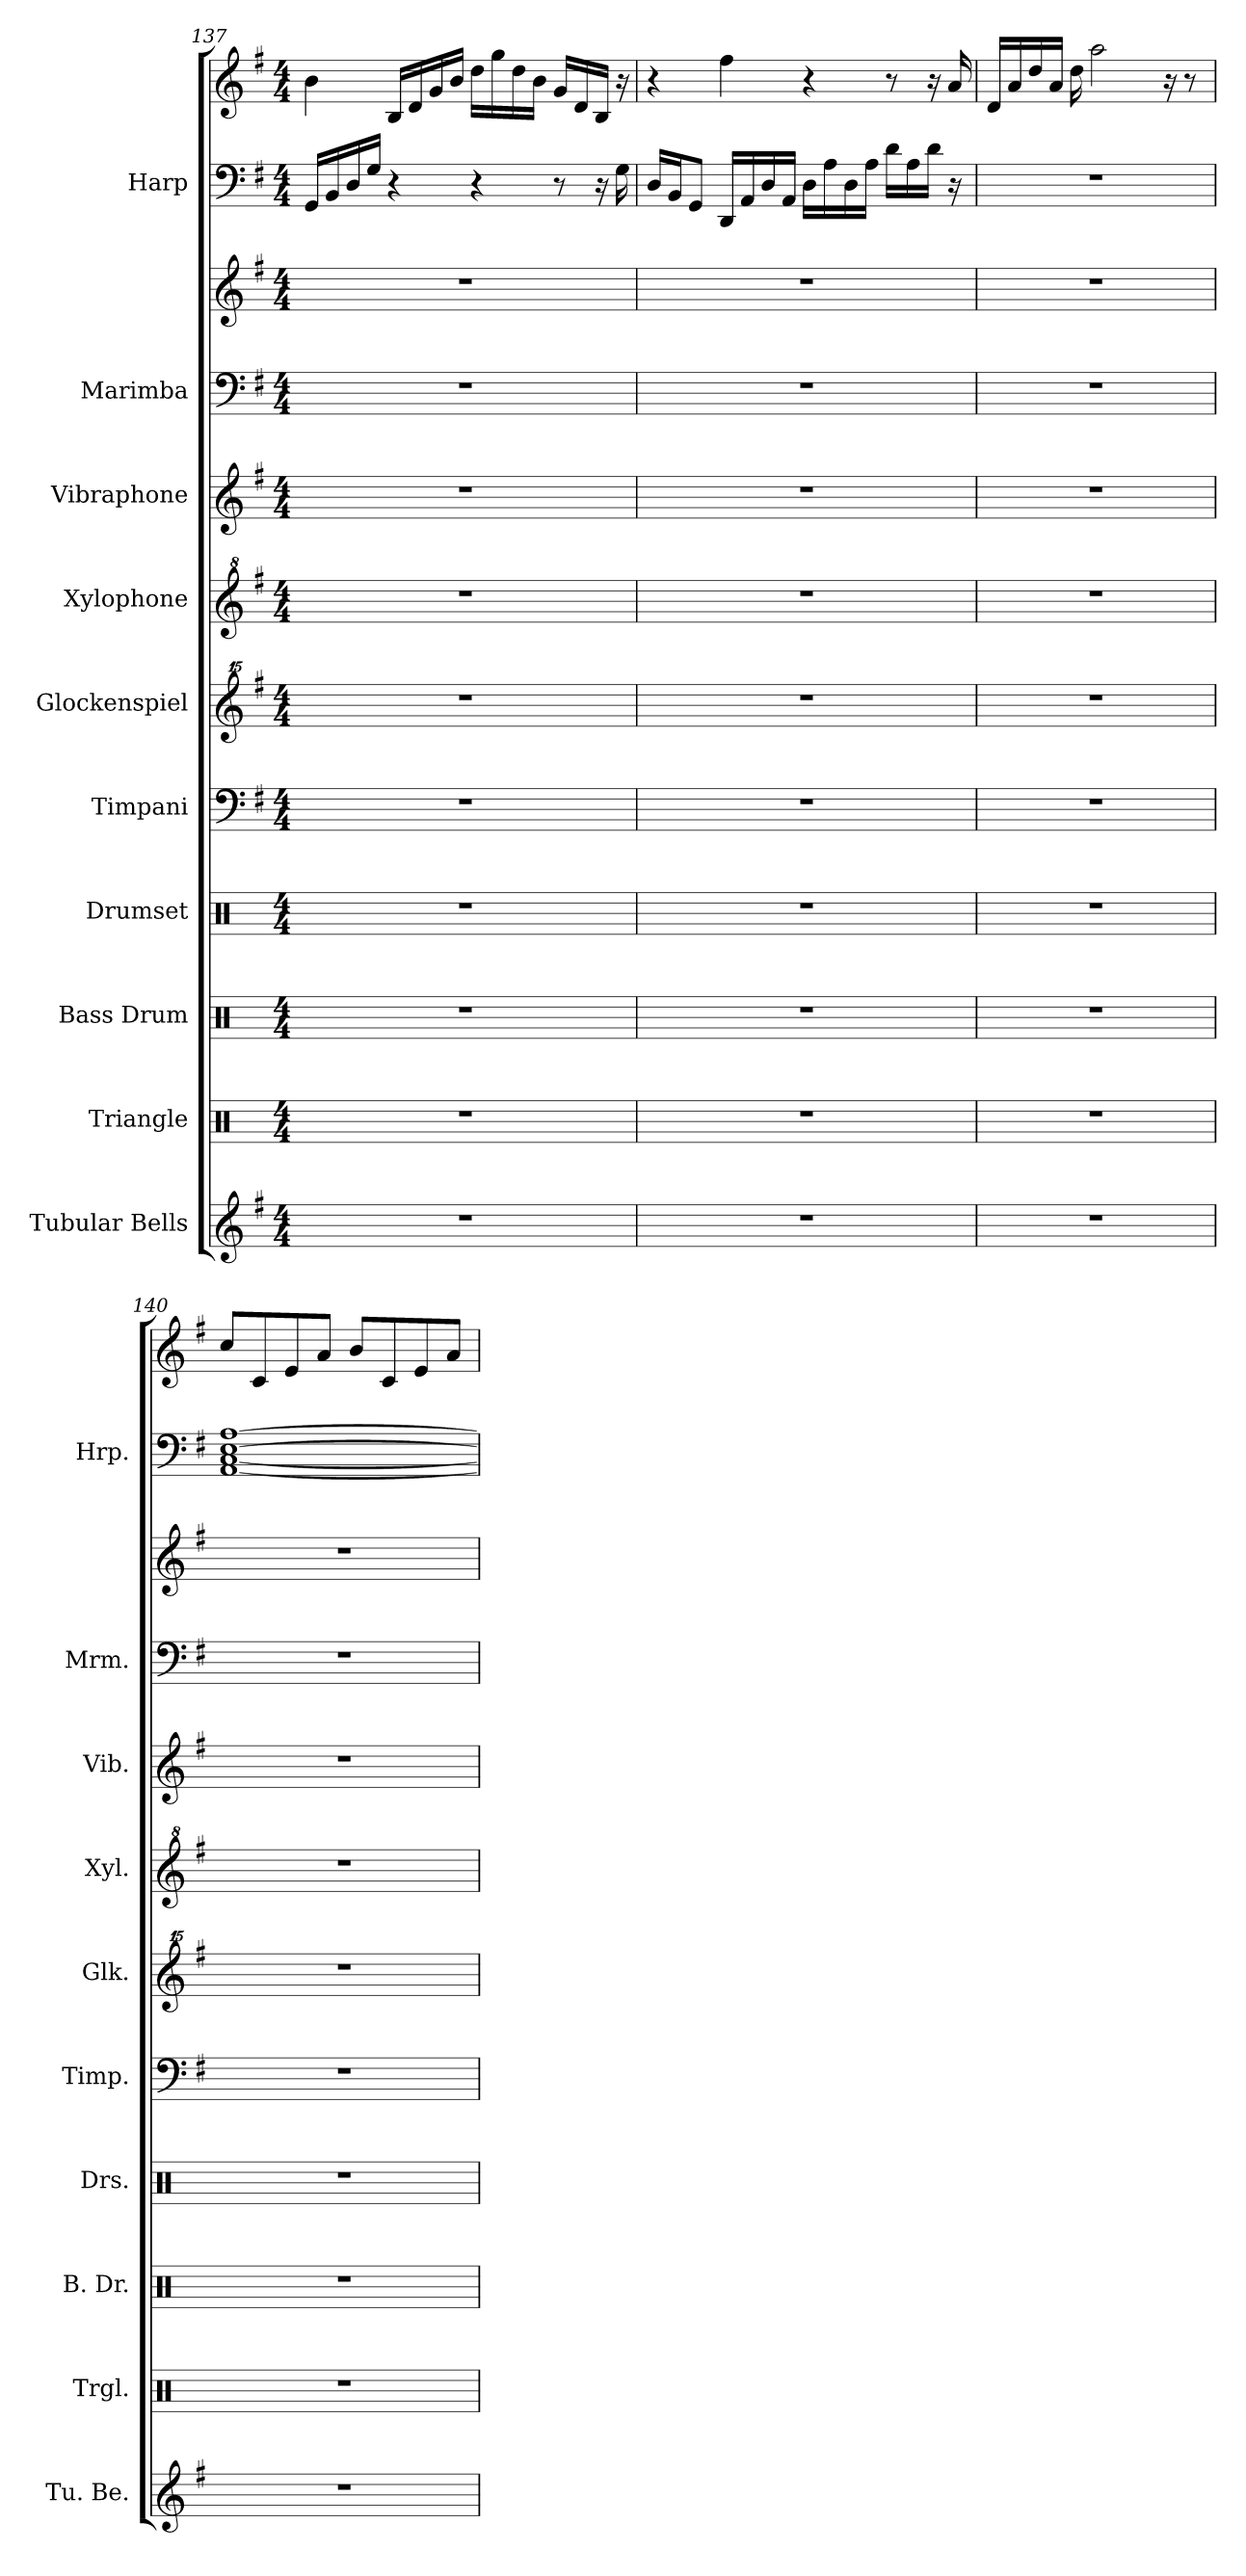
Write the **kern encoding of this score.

**kern	**kern	**kern	**kern	**kern	**kern	**kern	**kern	**kern	**kern	**kern	**kern
*part10	*part9	*part8	*part7	*part6	*part5	*part4	*part3	*part2	*part2	*part1	*part1
*staff12	*staff11	*staff10	*staff9	*staff8	*staff7	*staff6	*staff5	*staff4	*staff3	*staff2	*staff1
*I"Tubular Bells	*I"Triangle	*I"Bass Drum	*I"Drumset	*I"Timpani	*I"Glockenspiel	*I"Xylophone	*I"Vibraphone	*I"Marimba	*	*I"Harp	*
*I'Tu. Be.	*I'Trgl.	*I'B. Dr.	*I'Drs.	*I'Timp.	*I'Glk.	*I'Xyl.	*I'Vib.	*I'Mrm.	*	*I'Hrp.	*
!!LO:PB:g=z
*clefG2	*clefX	*clefX	*clefX	*clefF4	*clefG^^2	*clefG^2	*clefG2	*clefF4	*clefG2	*clefF4	*clefG2
*k[f#]	*k[]	*k[]	*k[]	*k[f#]	*k[f#]	*k[f#]	*k[f#]	*k[f#]	*k[f#]	*k[f#]	*k[f#]
*G:	*C:	*C:	*C:	*G:	*G:	*G:	*G:	*G:	*G:	*G:	*G:
*M4/4	*M4/4	*M4/4	*M4/4	*M4/4	*M4/4	*M4/4	*M4/4	*M4/4	*M4/4	*M4/4	*M4/4
=137	=137	=137	=137	=137	=137	=137	=137	=137	=137	=137	=137
1r	1r	1r	1r	1r	1r	1r	1r	1r	1r	16GG/LL	4b\
.	.	.	.	.	.	.	.	.	.	16BB/	.
.	.	.	.	.	.	.	.	.	.	16D/	.
.	.	.	.	.	.	.	.	.	.	16G/JJ	.
.	.	.	.	.	.	.	.	.	.	4r	16B/LL
.	.	.	.	.	.	.	.	.	.	.	16d/
.	.	.	.	.	.	.	.	.	.	.	16g/
.	.	.	.	.	.	.	.	.	.	.	16b/JJ
.	.	.	.	.	.	.	.	.	.	4r	16dd\LL
.	.	.	.	.	.	.	.	.	.	.	16gg\
.	.	.	.	.	.	.	.	.	.	.	16dd\
.	.	.	.	.	.	.	.	.	.	.	16b\JJ
.	.	.	.	.	.	.	.	.	.	8r	16g/LL
.	.	.	.	.	.	.	.	.	.	.	16d/
.	.	.	.	.	.	.	.	.	.	16r	16B/JJ
.	.	.	.	.	.	.	.	.	.	16G\	16r
=138	=138	=138	=138	=138	=138	=138	=138	=138	=138	=138	=138
1r	1r	1r	1r	1r	1r	1r	1r	1r	1r	16D/LL	4r
.	.	.	.	.	.	.	.	.	.	16BB/J	.
.	.	.	.	.	.	.	.	.	.	8GG/J	.
.	.	.	.	.	.	.	.	.	.	16DD/LL	4ff#\
.	.	.	.	.	.	.	.	.	.	16AA/	.
.	.	.	.	.	.	.	.	.	.	16D/	.
.	.	.	.	.	.	.	.	.	.	16AA/JJ	.
.	.	.	.	.	.	.	.	.	.	16D\LL	4r
.	.	.	.	.	.	.	.	.	.	16A\	.
.	.	.	.	.	.	.	.	.	.	16D\	.
.	.	.	.	.	.	.	.	.	.	16A\JJ	.
.	.	.	.	.	.	.	.	.	.	16d\LL	8r
.	.	.	.	.	.	.	.	.	.	16A\	.
.	.	.	.	.	.	.	.	.	.	16d\JJ	16r
.	.	.	.	.	.	.	.	.	.	16r	16a/
=139	=139	=139	=139	=139	=139	=139	=139	=139	=139	=139	=139
1r	1r	1r	1r	1r	1r	1r	1r	1r	1r	1r	16d/LL
.	.	.	.	.	.	.	.	.	.	.	16a/
.	.	.	.	.	.	.	.	.	.	.	16dd/
.	.	.	.	.	.	.	.	.	.	.	16a/JJ
.	.	.	.	.	.	.	.	.	.	.	16dd\
.	.	.	.	.	.	.	.	.	.	.	2aa\
.	.	.	.	.	.	.	.	.	.	.	16r
.	.	.	.	.	.	.	.	.	.	.	8r
!!LO:PB:g=z
=140	=140	=140	=140	=140	=140	=140	=140	=140	=140	=140	=140
1r	1r	1r	1r	1r	1r	1r	1r	1r	1r	[1AA [1C [1E [1A	8cc/L
.	.	.	.	.	.	.	.	.	.	.	8c/
.	.	.	.	.	.	.	.	.	.	.	8e/
.	.	.	.	.	.	.	.	.	.	.	8a/J
.	.	.	.	.	.	.	.	.	.	.	8b/L
.	.	.	.	.	.	.	.	.	.	.	8c/
.	.	.	.	.	.	.	.	.	.	.	8e/
.	.	.	.	.	.	.	.	.	.	.	8a/J
=	=	=	=	=	=	=	=	=	=	=	=
*-	*-	*-	*-	*-	*-	*-	*-	*-	*-	*-	*-
